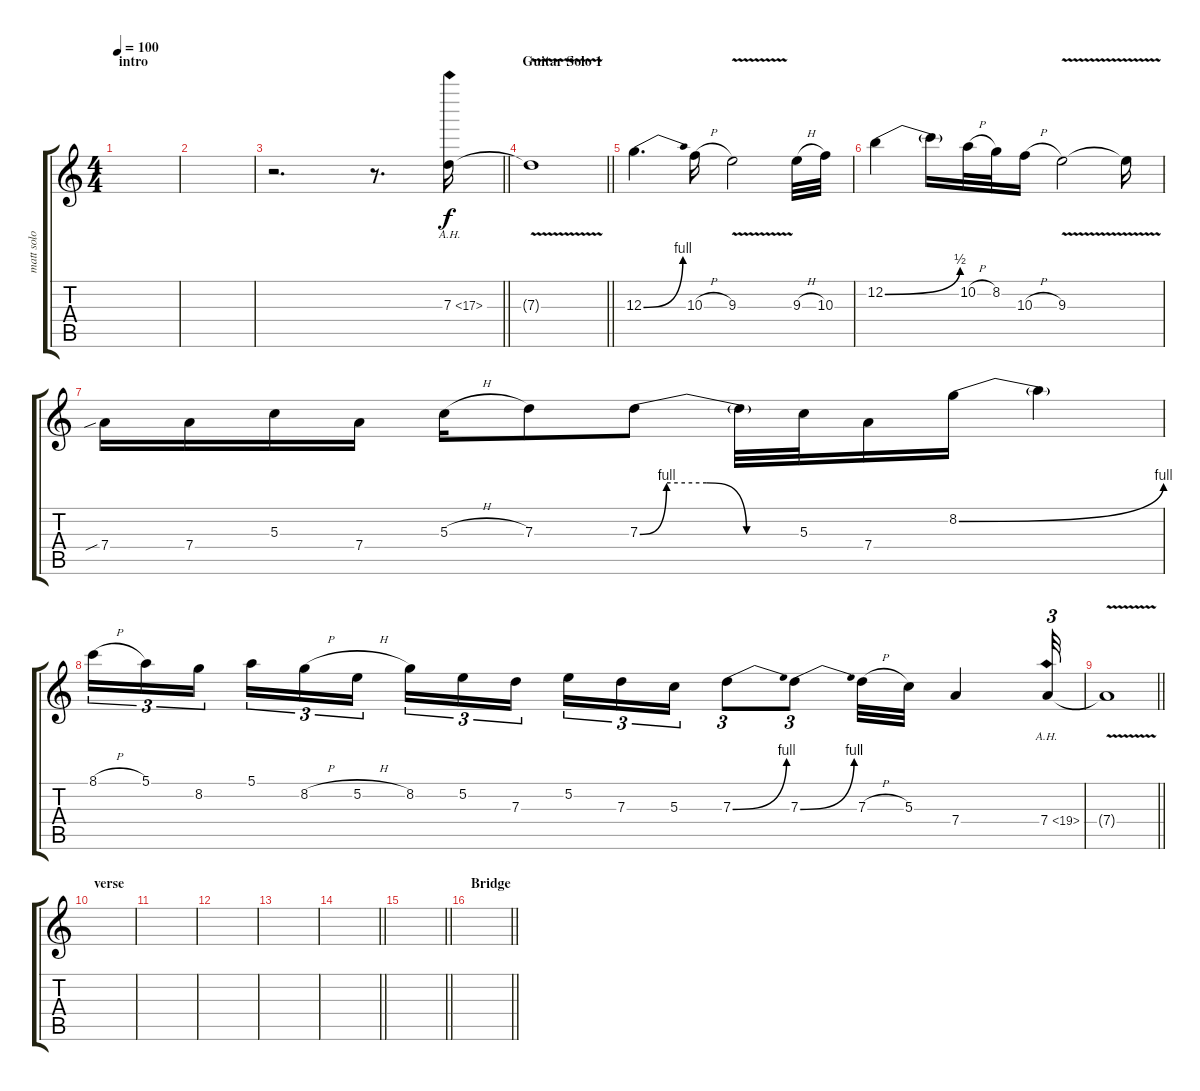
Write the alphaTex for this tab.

\track ("matt solo" "matt solo") {instrument distortionguitar}
\staff {score tabs}
\tuning (E4 B3 G3 D3 A2 E2) {hide}
\ts (4 4)
\section ("" "intro")
\tempo 100
\clef g2
\ks c
|
|
\barLineRight lightlight
r.2{d} r.8{d} 7.3{ah 10}.16 |
\section ("" "Guitar Solo 1")
\barLineRight lightlight
7.3{v t}.1 |
12.3{be (bend 0 0 60 4)}.4{d} 10.3{h}.16 9.3{v}.2 9.3{h}.32 10.3.32 |
12.2{be (bend 0 0 60 2)}.4 12.2{t}.16 10.2{h}.32 8.2.32 10.3{h}.16 9.3{v}.2 9.3{v t}.16 |
7.4{sib}.16 7.4.16 5.3.16 7.4.16 5.3{h}.16 7.3.8 7.3{be (custom 0 0 10 4 25 4 40 0 60 0)}.8 7.3{t}.32 5.3.32 7.4.16 8.2{be (bend 0 0 60 4)}.16 8.2{t}.4 |
8.1{h}.16{tu (3 2)} 5.1.16{tu (3 2)} 8.2.16{tu (3 2) beam splitsecondary} 5.1.16{tu (3 2)} 8.2{h}.16{tu (3 2)} 5.2{h}.16{tu (3 2)} 8.2.16{tu (3 2)} 5.2.16{tu (3 2)} 7.3.16{tu (3 2) beam splitsecondary} 5.2.16{tu (3 2)} 7.3.16{tu (3 2)} 5.3.16{tu (3 2)} 7.3{be (bend 0 0 60 4)}.8{tu (3 2)} 7.3{be (bend 0 0 60 4)}.8{tu (3 2)} 7.3{h}.32 5.3.32 7.4.4 7.4{ah 12}.32{tu (3 2)} |
\barLineRight lightlight
7.4{v t}.1 |
\section ("" "verse")
|
|
|
|
\barLineRight lightlight
|
\barLineRight lightlight
|
\section ("" "Bridge")
\barLineRight lightlight
